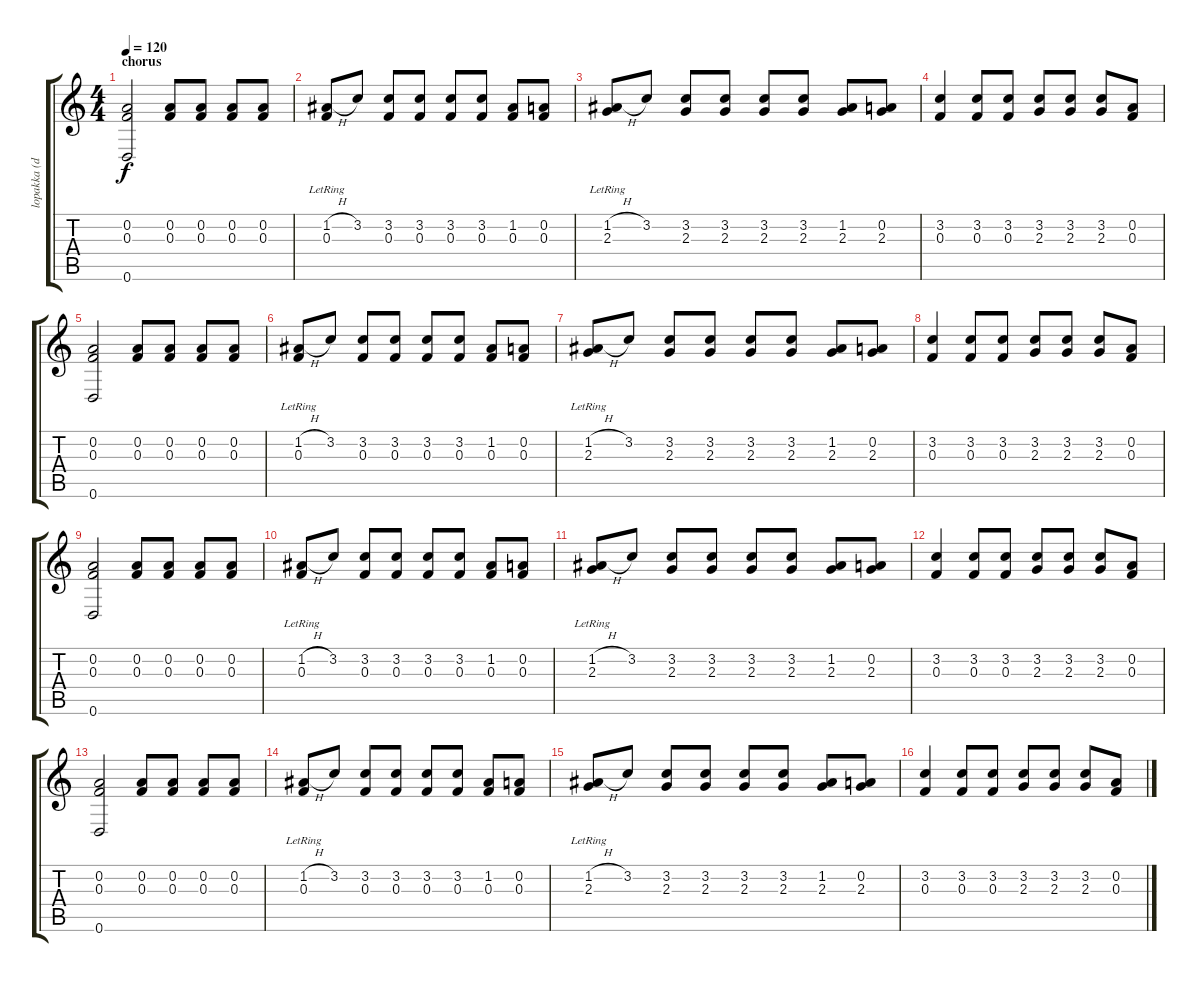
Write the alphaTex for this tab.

\track ("lopakka (distortion)" "lopakka (d") {instrument distortionguitar}
\staff {score tabs}
\tuning (D4 A3 F3 C3 G2 D2) {hide}
\ts (4 4)
\section ("" "chorus")
\tempo 120
\clef g2
\ks c
(0.2 0.3 0.6).2{dy f} (0.2 0.3).8 (0.2 0.3).8 (0.2 0.3).8 (0.2 0.3).8 |
(1.2{h} 0.3{lr}).8 3.2.8 (3.2 0.3).8 (3.2 0.3).8 (3.2 0.3).8 (3.2 0.3).8 (1.2 0.3).8 (0.2 0.3).8 |
(1.2{h} 2.3{lr}).8 3.2.8 (3.2 2.3).8 (3.2 2.3).8 (3.2 2.3).8 (3.2 2.3).8 (1.2 2.3).8 (0.2 2.3).8 |
(3.2 0.3).4 (3.2 0.3).8 (3.2 0.3).8 (3.2 2.3).8 (3.2 2.3).8 (3.2 2.3).8 (0.2 0.3).8 |
(0.2 0.3 0.6).2 (0.2 0.3).8 (0.2 0.3).8 (0.2 0.3).8 (0.2 0.3).8 |
(1.2{h} 0.3{lr}).8 3.2.8 (3.2 0.3).8 (3.2 0.3).8 (3.2 0.3).8 (3.2 0.3).8 (1.2 0.3).8 (0.2 0.3).8 |
(1.2{h} 2.3{lr}).8 3.2.8 (3.2 2.3).8 (3.2 2.3).8 (3.2 2.3).8 (3.2 2.3).8 (1.2 2.3).8 (0.2 2.3).8 |
(3.2 0.3).4 (3.2 0.3).8 (3.2 0.3).8 (3.2 2.3).8 (3.2 2.3).8 (3.2 2.3).8 (0.2 0.3).8 |
(0.2 0.3 0.6).2 (0.2 0.3).8 (0.2 0.3).8 (0.2 0.3).8 (0.2 0.3).8 |
(1.2{h} 0.3{lr}).8 3.2.8 (3.2 0.3).8 (3.2 0.3).8 (3.2 0.3).8 (3.2 0.3).8 (1.2 0.3).8 (0.2 0.3).8 |
(1.2{h} 2.3{lr}).8 3.2.8 (3.2 2.3).8 (3.2 2.3).8 (3.2 2.3).8 (3.2 2.3).8 (1.2 2.3).8 (0.2 2.3).8 |
(3.2 0.3).4 (3.2 0.3).8 (3.2 0.3).8 (3.2 2.3).8 (3.2 2.3).8 (3.2 2.3).8 (0.2 0.3).8 |
(0.2 0.3 0.6).2 (0.2 0.3).8 (0.2 0.3).8 (0.2 0.3).8 (0.2 0.3).8 |
(1.2{h} 0.3{lr}).8 3.2.8 (3.2 0.3).8 (3.2 0.3).8 (3.2 0.3).8 (3.2 0.3).8 (1.2 0.3).8 (0.2 0.3).8 |
(1.2{h} 2.3{lr}).8 3.2.8 (3.2 2.3).8 (3.2 2.3).8 (3.2 2.3).8 (3.2 2.3).8 (1.2 2.3).8 (0.2 2.3).8 |
(3.2 0.3).4 (3.2 0.3).8 (3.2 0.3).8 (3.2 2.3).8 (3.2 2.3).8 (3.2 2.3).8 (0.2 0.3).8
